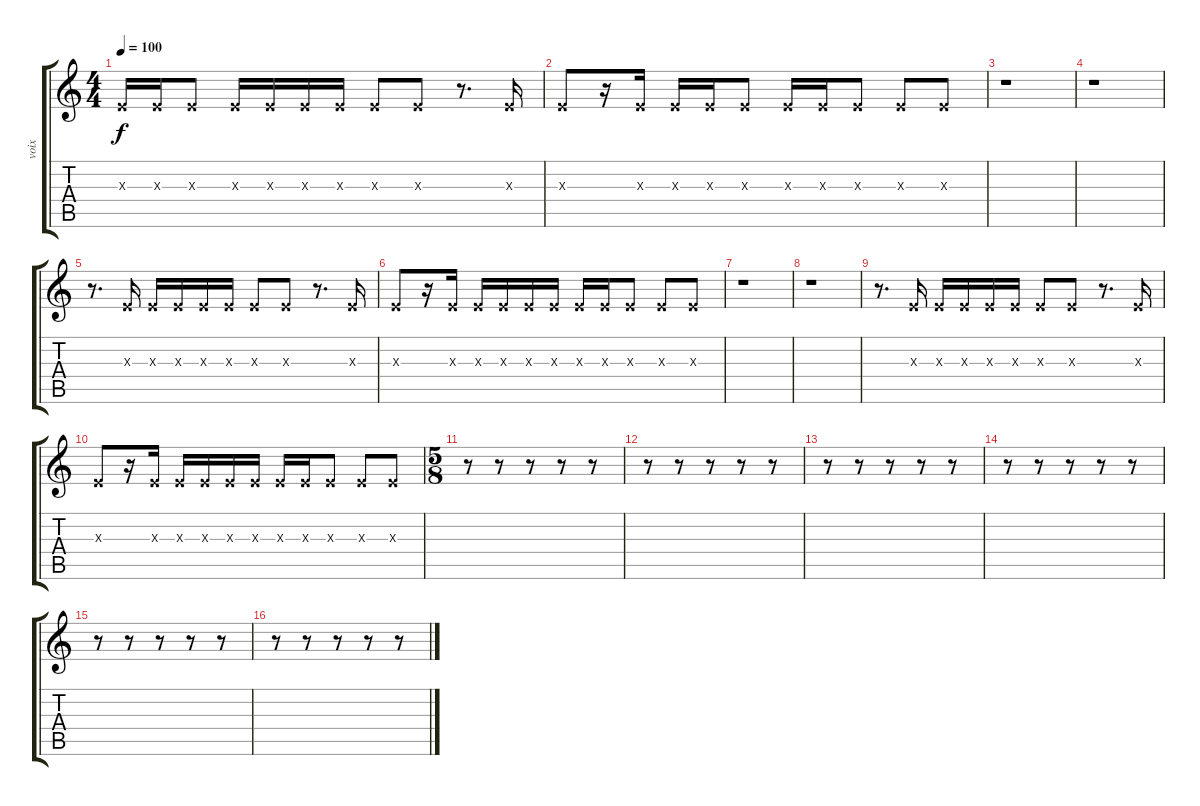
\track ("voix" "voix") {instrument guitarharmonics}
\staff {score tabs}
\tuning (Db4 Ab3 E3 B2 Gb2 Db2) {hide}
\ts (4 4)
\tempo 100
\clef g2
\ks c
0.3{x}.16{dy f} 0.3{x}.16 0.3{x}.8 0.3{x}.16 0.3{x}.16 0.3{x}.16 0.3{x}.16 0.3{x}.8 0.3{x}.8 r.8{d} 0.3{x}.16 |
0.3{x}.8 r.16 0.3{x}.16 0.3{x}.16 0.3{x}.16 0.3{x}.8 0.3{x}.16 0.3{x}.16 0.3{x}.8 0.3{x}.8 0.3{x}.8 |
r.1 |
r.1 |
r.8{d} 0.3{x}.16 0.3{x}.16 0.3{x}.16 0.3{x}.16 0.3{x}.16 0.3{x}.8 0.3{x}.8 r.8{d} 0.3{x}.16 |
0.3{x}.8 r.16 0.3{x}.16 0.3{x}.16 0.3{x}.16 0.3{x}.16 0.3{x}.16 0.3{x}.16 0.3{x}.16 0.3{x}.8 0.3{x}.8 0.3{x}.8 |
r.1 |
r.1 |
r.8{d} 0.3{x}.16 0.3{x}.16 0.3{x}.16 0.3{x}.16 0.3{x}.16 0.3{x}.8 0.3{x}.8 r.8{d} 0.3{x}.16 |
0.3{x}.8 r.16 0.3{x}.16 0.3{x}.16 0.3{x}.16 0.3{x}.16 0.3{x}.16 0.3{x}.16 0.3{x}.16 0.3{x}.8 0.3{x}.8 0.3{x}.8 |
\ts (5 8)
r.8 r.8 r.8 r.8 r.8 |
r.8 r.8 r.8 r.8 r.8 |
r.8 r.8 r.8 r.8 r.8 |
r.8 r.8 r.8 r.8 r.8 |
r.8 r.8 r.8 r.8 r.8 |
r.8 r.8 r.8 r.8 r.8
